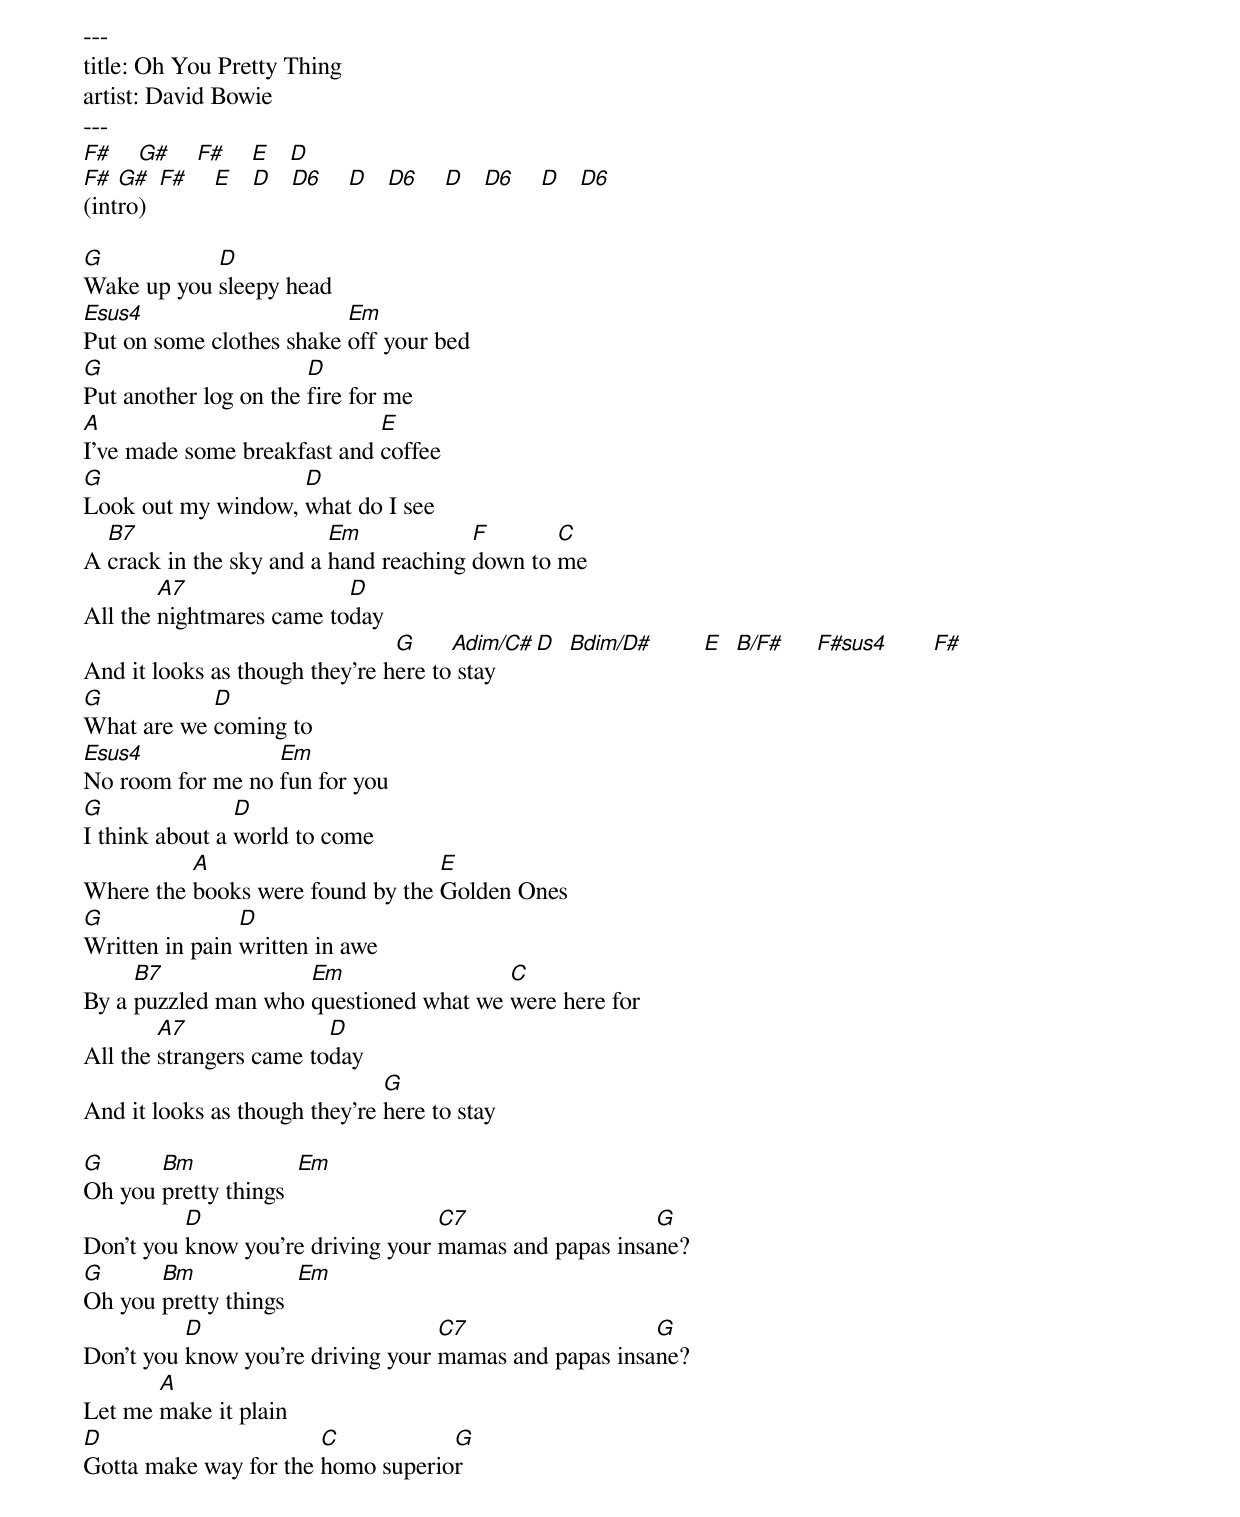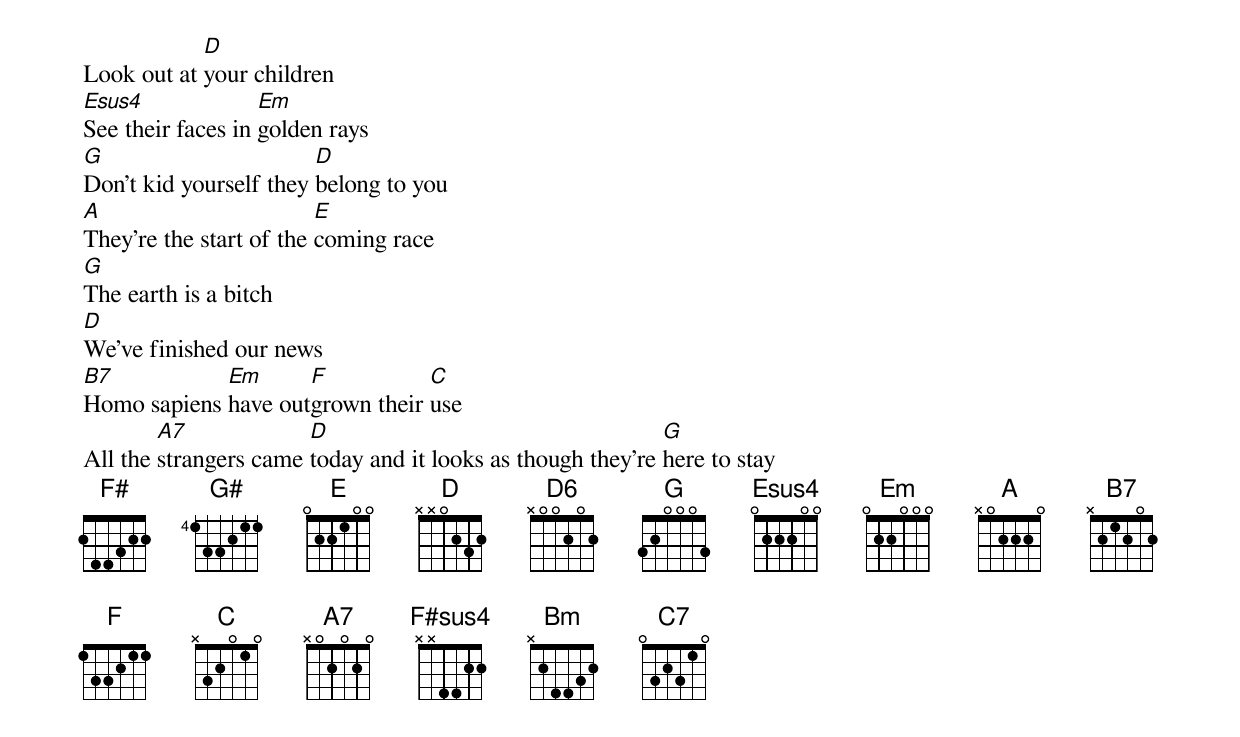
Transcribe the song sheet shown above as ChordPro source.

---
title: Oh You Pretty Thing
artist: David Bowie
---
[F#]    [G#]    [F#]    [E]   [D]
[F#](int[G#]ro) [F#]    [E]   [D]   [D6]    [D]   [D6]    [D]   [D6]    [D]   [D6]

[G]Wake up you [D]sleepy head
[Esus4]Put on some clothes shake [Em]off your bed
[G]Put another log on the [D]fire for me
[A]I've made some breakfast and [E]coffee
[G]Look out my window, [D]what do I see
A [B7]crack in the sky and a [Em]hand reaching [F]down to [C]me
All the [A7]nightmares came to[D]day
And it looks as though they're h[G]ere to[Adim/C#] stay   [D]  [Bdim/D#]        [E]  [B/F#]     [F#sus4]       [F#]
[G]What are we [D]coming to
[Esus4]No room for me no [Em]fun for you
[G]I think about a [D]world to come
Where the [A]books were found by the [E]Golden Ones
[G]Written in pain [D]written in awe
By a [B7]puzzled man who [Em]questioned what we [C]were here for
All the [A7]strangers came to[D]day
And it looks as though they're [G]here to stay

[G]Oh you [Bm]pretty things [Em]
Don't you [D]know you're driving your [C7]mamas and papas insa[G]ne?
[G]Oh you [Bm]pretty things [Em]
Don't you [D]know you're driving your [C7]mamas and papas insa[G]ne?
Let me [A]make it plain
[D]Gotta make way for the [C]homo superio[G]r

Look out at [D]your children
[Esus4]See their faces in [Em]golden rays
[G]Don't kid yourself they [D]belong to you
[A]They're the start of the [E]coming race
[G]The earth is a bitch
[D]We've finished our news
[B7]Homo sapiens [Em]have out[F]grown their [C]use
All the [A7]strangers came [D]today and it looks as though they're [G]here to stay
